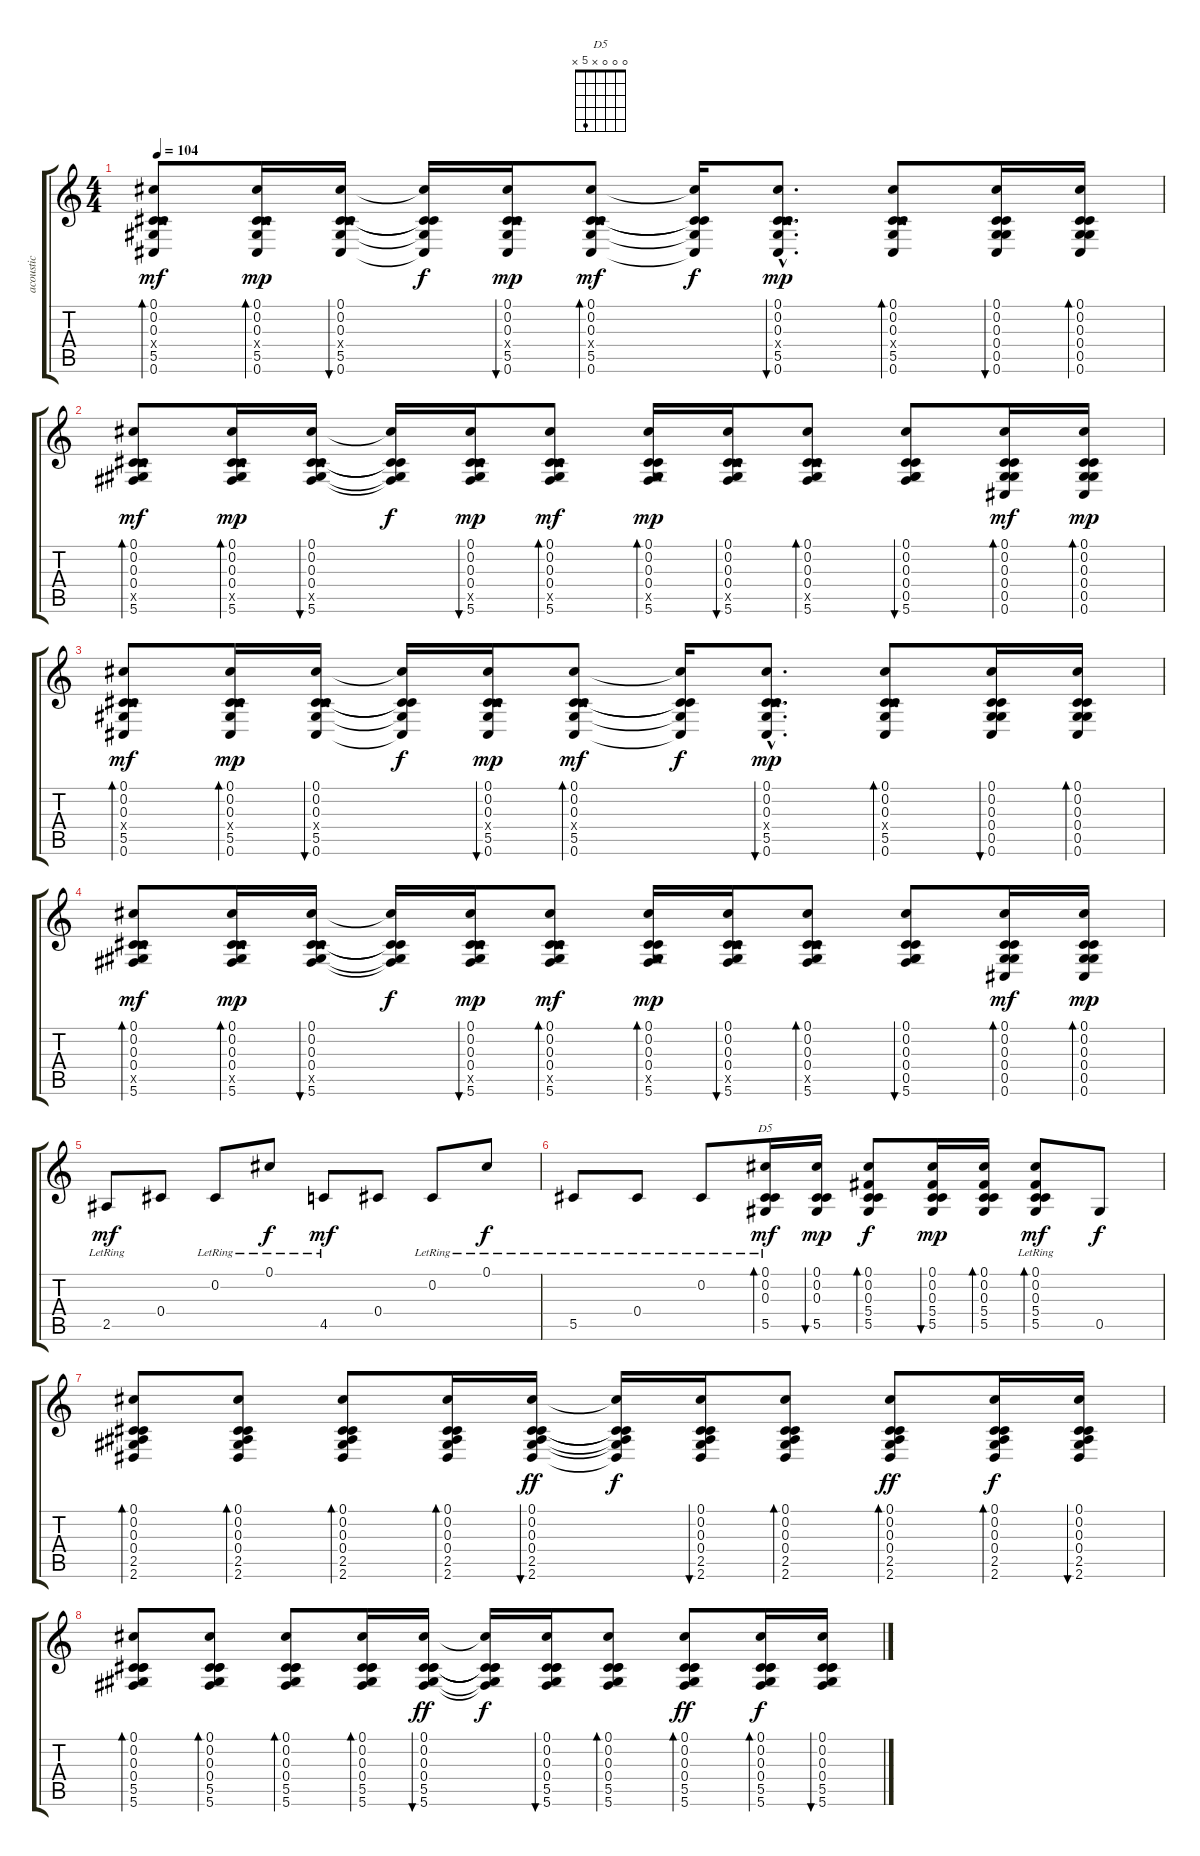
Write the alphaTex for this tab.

\track ("acoustic" "acoustic") {instrument acousticguitarsteel}
\staff {score tabs}
\tuning (Db4 Db3 Ab2 Db3 Ab2 Db2) {hide}
\chord ("D5" 0 0 0 x 5 x)
\ts (4 4)
\tempo 104
\clef g2
\ks c
(0.1 0.2 0.3 0.4{x} 5.5 0.6).8{bd 30 dy mf} (0.1 0.2 0.3 0.4{x} 5.5 0.6).16{bd 30 dy mp} (0.1 0.2 0.3 0.4{x} 5.5 0.6).16{bu 30} (0.1{t} 0.2{t} 0.3{t} 5.5{t} 0.6{t}).16{dy f} (0.1 0.2 0.3 0.4{x} 5.5 0.6).16{bu 30 dy mp} (0.1 0.2 0.3 0.4{x} 5.5 0.6).8{bd 30 dy mf} (0.1{t} 0.2{t} 0.3{t} 5.5{t} 0.6{t}).16{dy f} (0.1{hac} 0.2{hac} 0.3{hac} 0.4{hac x} 5.5{hac} 0.6{hac}).8{d bu 30 dy mp} (0.1 0.2 0.3 0.4{x} 5.5 0.6).8{bd 30} (0.1 0.2 0.3 0.4 0.5 0.6).16{bu 30} (0.1 0.2 0.3 0.4 0.5 0.6).16{bd 30} |
(0.1 0.2 0.3 0.4 5.5{x} 5.6).8{bd 30 dy mf} (0.1 0.2 0.3 0.4 5.5{x} 5.6).16{bd 30 dy mp} (0.1 0.2 0.3 0.4 5.5{x} 5.6).16{bu 30} (0.1{t} 0.2{t} 0.3{t} 0.4{t} 5.6{t}).16{dy f} (0.1 0.2 0.3 0.4 5.5{x} 5.6).16{bu 30 dy mp} (0.1 0.2 0.3 0.4 5.5{x} 5.6).8{bd 30 dy mf} (0.1 0.2 0.3 0.4 0.5{x} 5.6).16{bd 30 dy mp} (0.1 0.2 0.3 0.4 5.5{x} 5.6).16{bu 30} (0.1 0.2 0.3 0.4 5.5{x} 5.6).8{bd 30} (0.1 0.2 0.3 0.4 0.5 5.6).8{bu 30} (0.1 0.2 0.3 0.4 0.5 0.6).16{bd 30 dy mf} (0.1 0.2 0.3 0.4 0.5 0.6).16{bd 30 dy mp} |
(0.1 0.2 0.3 0.4{x} 5.5 0.6).8{bd 30 dy mf} (0.1 0.2 0.3 0.4{x} 5.5 0.6).16{bd 30 dy mp} (0.1 0.2 0.3 0.4{x} 5.5 0.6).16{bu 30} (0.1{t} 0.2{t} 0.3{t} 5.5{t} 0.6{t}).16{dy f} (0.1 0.2 0.3 0.4{x} 5.5 0.6).16{bu 30 dy mp} (0.1 0.2 0.3 0.4{x} 5.5 0.6).8{bd 30 dy mf} (0.1{t} 0.2{t} 0.3{t} 5.5{t} 0.6{t}).16{dy f} (0.1{hac} 0.2{hac} 0.3{hac} 0.4{hac x} 5.5{hac} 0.6{hac}).8{d bu 30 dy mp} (0.1 0.2 0.3 0.4{x} 5.5 0.6).8{bd 30} (0.1 0.2 0.3 0.4 0.5 0.6).16{bu 30} (0.1 0.2 0.3 0.4 0.5 0.6).16{bd 30} |
(0.1 0.2 0.3 0.4 5.5{x} 5.6).8{bd 30 dy mf} (0.1 0.2 0.3 0.4 5.5{x} 5.6).16{bd 30 dy mp} (0.1 0.2 0.3 0.4 5.5{x} 5.6).16{bu 30} (0.1{t} 0.2{t} 0.3{t} 0.4{t} 5.6{t}).16{dy f} (0.1 0.2 0.3 0.4 5.5{x} 5.6).16{bu 30 dy mp} (0.1 0.2 0.3 0.4 5.5{x} 5.6).8{bd 30 dy mf} (0.1 0.2 0.3 0.4 0.5{x} 5.6).16{bd 30 dy mp} (0.1 0.2 0.3 0.4 5.5{x} 5.6).16{bu 30} (0.1 0.2 0.3 0.4 5.5{x} 5.6).8{bd 30} (0.1 0.2 0.3 0.4 0.5 5.6).8{bu 30} (0.1 0.2 0.3 0.4 0.5 0.6).16{bd 30 dy mf} (0.1 0.2 0.3 0.4 0.5 0.6).16{bd 30 dy mp} |
2.5{lr}.8{dy mf} 0.4.8 0.2{lr}.8 0.1{lr}.8{dy f} 4.5{lr}.8{dy mf} 0.4.8 0.2{lr}.8 0.1{lr}.8{dy f} |
5.5{lr}.8 0.4{lr}.8 0.2{lr}.8 (0.1{lr} 0.2 0.3 5.5).16{bd 30 ch "D5" dy mf} (0.1 0.2 0.3 5.5).16{bu 30 dy mp} (0.1 0.2 0.3 5.4 5.5).8{bd 30 dy f} (0.1 0.2 0.3 5.4 5.5).16{bu 30 dy mp} (0.1 0.2 0.3 5.4 5.5).16{bd 30} (0.1{lr} 0.2{lr} 0.3{lr} 5.4{lr} 5.5).8{bd 30 dy mf} 0.5.8{dy f} |
(0.1 0.2 0.3 0.4 2.5 2.6).8{bd 30 volume 11} (0.1 0.2 0.3 0.4 2.5 2.6).8{bd 30} (0.1 0.2 0.3 0.4 2.5 2.6).8{bd 30} (0.1 0.2 0.3 0.4 2.5 2.6).16{bd 30} (0.1 0.2 0.3 0.4 2.5 2.6).16{bu 30 dy ff} (0.1{t} 0.2{t} 0.3{t} 0.4{t} 2.5{t} 2.6{t}).16{dy f} (0.1 0.2 0.3 0.4 2.5 2.6).16{bu 30} (0.1 0.2 0.3 0.4 2.5 2.6).8{bd 30} (0.1 0.2 0.3 0.4 2.5 2.6).8{bd 30 dy ff} (0.1 0.2 0.3 0.4 2.5 2.6).16{bd 30 dy f} (0.1 0.2 0.3 0.4 2.5 2.6).16{bu 30} |
(0.1 0.2 0.3 0.4 5.5 5.6).8{bd 30} (0.1 0.2 0.3 0.4 5.5 5.6).8{bd 30} (0.1 0.2 0.3 0.4 5.5 5.6).8{bd 30} (0.1 0.2 0.3 0.4 5.5 5.6).16{bd 30} (0.1 0.2 0.3 0.4 5.5 5.6).16{bu 30 dy ff} (0.1{t} 0.2{t} 0.3{t} 0.4{t} 5.5{t} 5.6{t}).16{dy f} (0.1 0.2 0.3 0.4 5.5 5.6).16{bu 30} (0.1 0.2 0.3 0.4 5.5 5.6).8{bd 30} (0.1 0.2 0.3 0.4 5.5 5.6).8{bd 30 dy ff} (0.1 0.2 0.3 0.4 5.5 5.6).16{bd 30 dy f} (0.1 0.2 0.3 0.4 5.5 5.6).16{bu 30}
